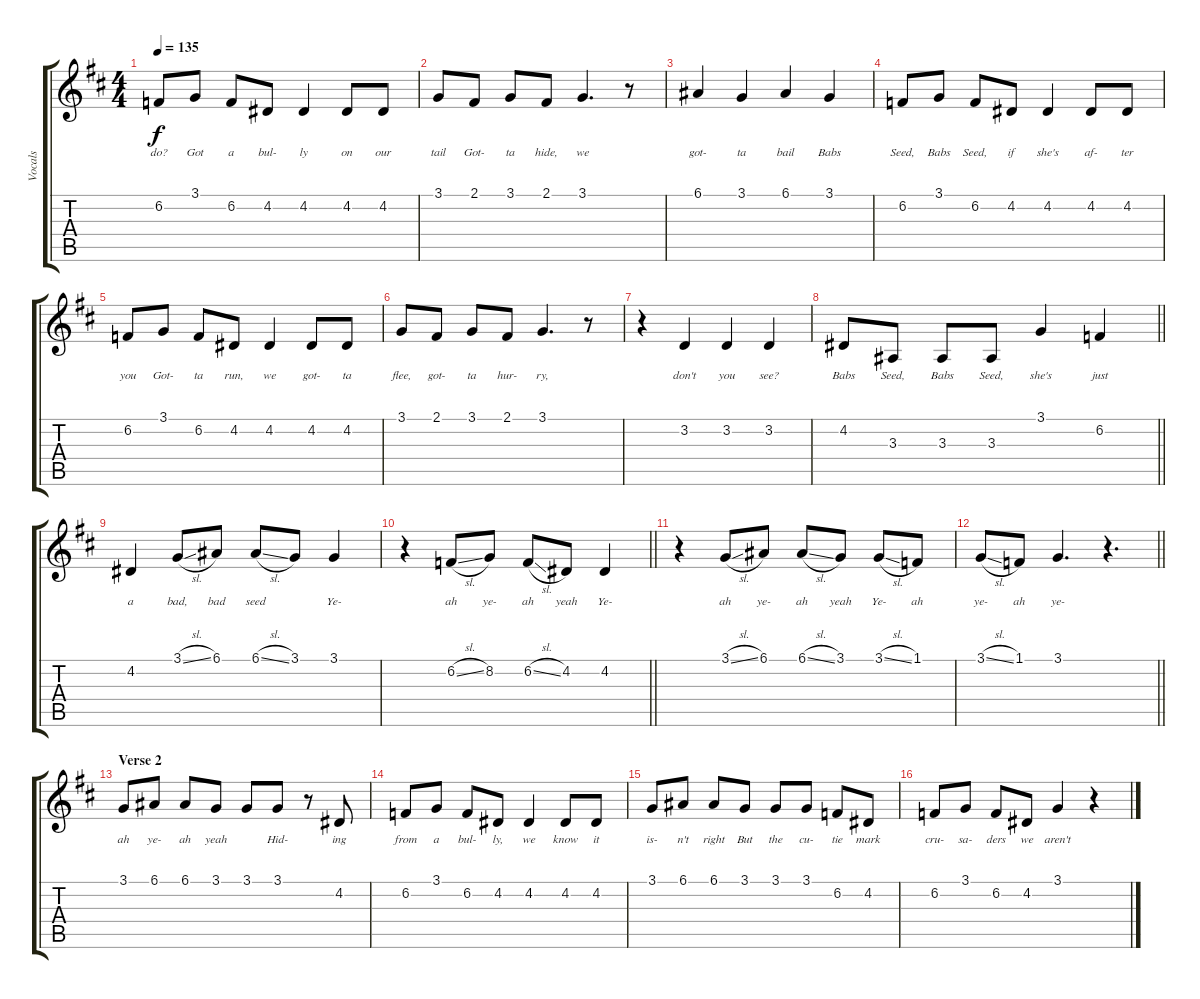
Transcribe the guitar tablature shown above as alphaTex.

\track ("Vocals" "Vocals") {instrument clarinet}
\staff {score tabs}
\tuning (E4 B3 G3 D3 A2 E2) {hide}
\ts (4 4)
\tempo 135
\clef g2
\ks d
6.2.8{lyrics (0 "do?") lyrics (1 "") lyrics (2 "") lyrics (3 "") lyrics (4 "") dy f} 3.1.8{lyrics (0 "Got") lyrics (1 "") lyrics (2 "") lyrics (3 "") lyrics (4 "")} 6.2.8{lyrics (0 "a") lyrics (1 "") lyrics (2 "") lyrics (3 "") lyrics (4 "")} 4.2.8{lyrics (0 "bul-") lyrics (1 "") lyrics (2 "") lyrics (3 "") lyrics (4 "")} 4.2.4{lyrics (0 "ly") lyrics (1 "") lyrics (2 "") lyrics (3 "") lyrics (4 "")} 4.2.8{lyrics (0 "on") lyrics (1 "") lyrics (2 "") lyrics (3 "") lyrics (4 "")} 4.2.8{lyrics (0 "our") lyrics (1 "") lyrics (2 "") lyrics (3 "") lyrics (4 "")} |
3.1.8{lyrics (0 "tail") lyrics (1 "") lyrics (2 "") lyrics (3 "") lyrics (4 "")} 2.1.8{lyrics (0 "Got-") lyrics (1 "") lyrics (2 "") lyrics (3 "") lyrics (4 "")} 3.1.8{lyrics (0 "ta") lyrics (1 "") lyrics (2 "") lyrics (3 "") lyrics (4 "")} 2.1.8{lyrics (0 "hide,") lyrics (1 "") lyrics (2 "") lyrics (3 "") lyrics (4 "")} 3.1.4{d lyrics (0 "we") lyrics (1 "") lyrics (2 "") lyrics (3 "") lyrics (4 "")} r.8 |
6.1.4{lyrics (0 "got-") lyrics (1 "") lyrics (2 "") lyrics (3 "") lyrics (4 "")} 3.1.4{lyrics (0 "ta") lyrics (1 "") lyrics (2 "") lyrics (3 "") lyrics (4 "")} 6.1.4{lyrics (0 "bail") lyrics (1 "") lyrics (2 "") lyrics (3 "") lyrics (4 "")} 3.1.4{lyrics (0 "Babs") lyrics (1 "") lyrics (2 "") lyrics (3 "") lyrics (4 "")} |
6.2.8{lyrics (0 "Seed,") lyrics (1 "") lyrics (2 "") lyrics (3 "") lyrics (4 "")} 3.1.8{lyrics (0 "Babs") lyrics (1 "") lyrics (2 "") lyrics (3 "") lyrics (4 "")} 6.2.8{lyrics (0 "Seed,") lyrics (1 "") lyrics (2 "") lyrics (3 "") lyrics (4 "")} 4.2.8{lyrics (0 "if") lyrics (1 "") lyrics (2 "") lyrics (3 "") lyrics (4 "")} 4.2.4{lyrics (0 "she's") lyrics (1 "") lyrics (2 "") lyrics (3 "") lyrics (4 "")} 4.2.8{lyrics (0 "af-") lyrics (1 "") lyrics (2 "") lyrics (3 "") lyrics (4 "")} 4.2.8{lyrics (0 "ter") lyrics (1 "") lyrics (2 "") lyrics (3 "") lyrics (4 "")} |
6.2.8{lyrics (0 "you") lyrics (1 "") lyrics (2 "") lyrics (3 "") lyrics (4 "")} 3.1.8{lyrics (0 "Got-") lyrics (1 "") lyrics (2 "") lyrics (3 "") lyrics (4 "")} 6.2.8{lyrics (0 "ta") lyrics (1 "") lyrics (2 "") lyrics (3 "") lyrics (4 "")} 4.2.8{lyrics (0 "run,") lyrics (1 "") lyrics (2 "") lyrics (3 "") lyrics (4 "")} 4.2.4{lyrics (0 "we") lyrics (1 "") lyrics (2 "") lyrics (3 "") lyrics (4 "")} 4.2.8{lyrics (0 "got-") lyrics (1 "") lyrics (2 "") lyrics (3 "") lyrics (4 "")} 4.2.8{lyrics (0 "ta") lyrics (1 "") lyrics (2 "") lyrics (3 "") lyrics (4 "")} |
3.1.8{lyrics (0 "flee,") lyrics (1 "") lyrics (2 "") lyrics (3 "") lyrics (4 "")} 2.1.8{lyrics (0 "got-") lyrics (1 "") lyrics (2 "") lyrics (3 "") lyrics (4 "")} 3.1.8{lyrics (0 "ta") lyrics (1 "") lyrics (2 "") lyrics (3 "") lyrics (4 "")} 2.1.8{lyrics (0 "hur-") lyrics (1 "") lyrics (2 "") lyrics (3 "") lyrics (4 "")} 3.1.4{d lyrics (0 "ry,") lyrics (1 "") lyrics (2 "") lyrics (3 "") lyrics (4 "")} r.8 |
r.4 3.2.4{lyrics (0 "don't") lyrics (1 "") lyrics (2 "") lyrics (3 "") lyrics (4 "")} 3.2.4{lyrics (0 "you") lyrics (1 "") lyrics (2 "") lyrics (3 "") lyrics (4 "")} 3.2.4{lyrics (0 "see?") lyrics (1 "") lyrics (2 "") lyrics (3 "") lyrics (4 "")} |
\barLineRight lightlight
4.2.8{lyrics (0 "Babs") lyrics (1 "") lyrics (2 "") lyrics (3 "") lyrics (4 "")} 3.3.8{lyrics (0 "Seed,") lyrics (1 "") lyrics (2 "") lyrics (3 "") lyrics (4 "")} 3.3.8{lyrics (0 "Babs") lyrics (1 "") lyrics (2 "") lyrics (3 "") lyrics (4 "")} 3.3.8{lyrics (0 "Seed,") lyrics (1 "") lyrics (2 "") lyrics (3 "") lyrics (4 "")} 3.1.4{lyrics (0 "she's") lyrics (1 "") lyrics (2 "") lyrics (3 "") lyrics (4 "")} 6.2.4{lyrics (0 "just") lyrics (1 "") lyrics (2 "") lyrics (3 "") lyrics (4 "")} |
\section ("" "")
4.2.4{lyrics (0 "a") lyrics (1 "") lyrics (2 "") lyrics (3 "") lyrics (4 "")} 3.1{sl}.8{lyrics (0 "bad,") lyrics (1 "") lyrics (2 "") lyrics (3 "") lyrics (4 "")} 6.1.8{lyrics (0 "bad") lyrics (1 "") lyrics (2 "") lyrics (3 "") lyrics (4 "")} 6.1{sl}.8{lyrics (0 "seed") lyrics (1 "") lyrics (2 "") lyrics (3 "") lyrics (4 "")} 3.1.8{lyrics (0 "") lyrics (1 "") lyrics (2 "") lyrics (3 "") lyrics (4 "")} 3.1.4{lyrics (0 "Ye-") lyrics (1 "") lyrics (2 "") lyrics (3 "") lyrics (4 "")} |
\barLineRight lightlight
r.4 6.2{sl}.8{lyrics (0 "ah") lyrics (1 "") lyrics (2 "") lyrics (3 "") lyrics (4 "")} 8.2.8{lyrics (0 "ye-") lyrics (1 "") lyrics (2 "") lyrics (3 "") lyrics (4 "")} 6.2{sl}.8{lyrics (0 "ah") lyrics (1 "") lyrics (2 "") lyrics (3 "") lyrics (4 "")} 4.2.8{lyrics (0 "yeah") lyrics (1 "") lyrics (2 "") lyrics (3 "") lyrics (4 "")} 4.2.4{lyrics (0 "Ye-") lyrics (1 "") lyrics (2 "") lyrics (3 "") lyrics (4 "")} |
r.4 3.1{sl}.8{lyrics (0 "ah") lyrics (1 "") lyrics (2 "") lyrics (3 "") lyrics (4 "")} 6.1.8{lyrics (0 "ye-") lyrics (1 "") lyrics (2 "") lyrics (3 "") lyrics (4 "")} 6.1{sl}.8{lyrics (0 "ah") lyrics (1 "") lyrics (2 "") lyrics (3 "") lyrics (4 "")} 3.1.8{lyrics (0 "yeah") lyrics (1 "") lyrics (2 "") lyrics (3 "") lyrics (4 "")} 3.1{sl}.8{lyrics (0 "Ye-") lyrics (1 "") lyrics (2 "") lyrics (3 "") lyrics (4 "")} 1.1.8{lyrics (0 "ah") lyrics (1 "") lyrics (2 "") lyrics (3 "") lyrics (4 "")} |
\barLineRight lightlight
3.1{sl}.8{lyrics (0 "ye-") lyrics (1 "") lyrics (2 "") lyrics (3 "") lyrics (4 "")} 1.1.8{lyrics (0 "ah") lyrics (1 "") lyrics (2 "") lyrics (3 "") lyrics (4 "")} 3.1.4{d lyrics (0 "ye-") lyrics (1 "") lyrics (2 "") lyrics (3 "") lyrics (4 "")} r.4{d} |
\section ("" "Verse 2")
3.1.8{lyrics (0 "ah") lyrics (1 "") lyrics (2 "") lyrics (3 "") lyrics (4 "")} 6.1.8{lyrics (0 "ye-") lyrics (1 "") lyrics (2 "") lyrics (3 "") lyrics (4 "")} 6.1.8{lyrics (0 "ah") lyrics (1 "") lyrics (2 "") lyrics (3 "") lyrics (4 "")} 3.1.8{lyrics (0 "yeah") lyrics (1 "") lyrics (2 "") lyrics (3 "") lyrics (4 "")} 3.1.8{lyrics (0 "") lyrics (1 "") lyrics (2 "") lyrics (3 "") lyrics (4 "")} 3.1.8{lyrics (0 "Hid-") lyrics (1 "") lyrics (2 "") lyrics (3 "") lyrics (4 "")} r.8 4.2.8{lyrics (0 "ing") lyrics (1 "") lyrics (2 "") lyrics (3 "") lyrics (4 "")} |
6.2.8{lyrics (0 "from") lyrics (1 "") lyrics (2 "") lyrics (3 "") lyrics (4 "")} 3.1.8{lyrics (0 "a") lyrics (1 "") lyrics (2 "") lyrics (3 "") lyrics (4 "")} 6.2.8{lyrics (0 "bul-") lyrics (1 "") lyrics (2 "") lyrics (3 "") lyrics (4 "")} 4.2.8{lyrics (0 "ly,") lyrics (1 "") lyrics (2 "") lyrics (3 "") lyrics (4 "")} 4.2.4{lyrics (0 "we") lyrics (1 "") lyrics (2 "") lyrics (3 "") lyrics (4 "")} 4.2.8{lyrics (0 "know") lyrics (1 "") lyrics (2 "") lyrics (3 "") lyrics (4 "")} 4.2.8{lyrics (0 "it") lyrics (1 "") lyrics (2 "") lyrics (3 "") lyrics (4 "")} |
3.1.8{lyrics (0 "is-") lyrics (1 "") lyrics (2 "") lyrics (3 "") lyrics (4 "")} 6.1.8{lyrics (0 "n't") lyrics (1 "") lyrics (2 "") lyrics (3 "") lyrics (4 "")} 6.1.8{lyrics (0 "right") lyrics (1 "") lyrics (2 "") lyrics (3 "") lyrics (4 "")} 3.1.8{lyrics (0 "But") lyrics (1 "") lyrics (2 "") lyrics (3 "") lyrics (4 "")} 3.1.8{lyrics (0 "the") lyrics (1 "") lyrics (2 "") lyrics (3 "") lyrics (4 "")} 3.1.8{lyrics (0 "cu-") lyrics (1 "") lyrics (2 "") lyrics (3 "") lyrics (4 "")} 6.2.8{lyrics (0 "tie") lyrics (1 "") lyrics (2 "") lyrics (3 "") lyrics (4 "")} 4.2.8{lyrics (0 "mark") lyrics (1 "") lyrics (2 "") lyrics (3 "") lyrics (4 "")} |
6.2.8{lyrics (0 "cru-") lyrics (1 "") lyrics (2 "") lyrics (3 "") lyrics (4 "")} 3.1.8{lyrics (0 "sa-") lyrics (1 "") lyrics (2 "") lyrics (3 "") lyrics (4 "")} 6.2.8{lyrics (0 "ders") lyrics (1 "") lyrics (2 "") lyrics (3 "") lyrics (4 "")} 4.2.8{lyrics (0 "we") lyrics (1 "") lyrics (2 "") lyrics (3 "") lyrics (4 "")} 3.1.4{lyrics (0 "aren't") lyrics (1 "") lyrics (2 "") lyrics (3 "") lyrics (4 "")} r.4
